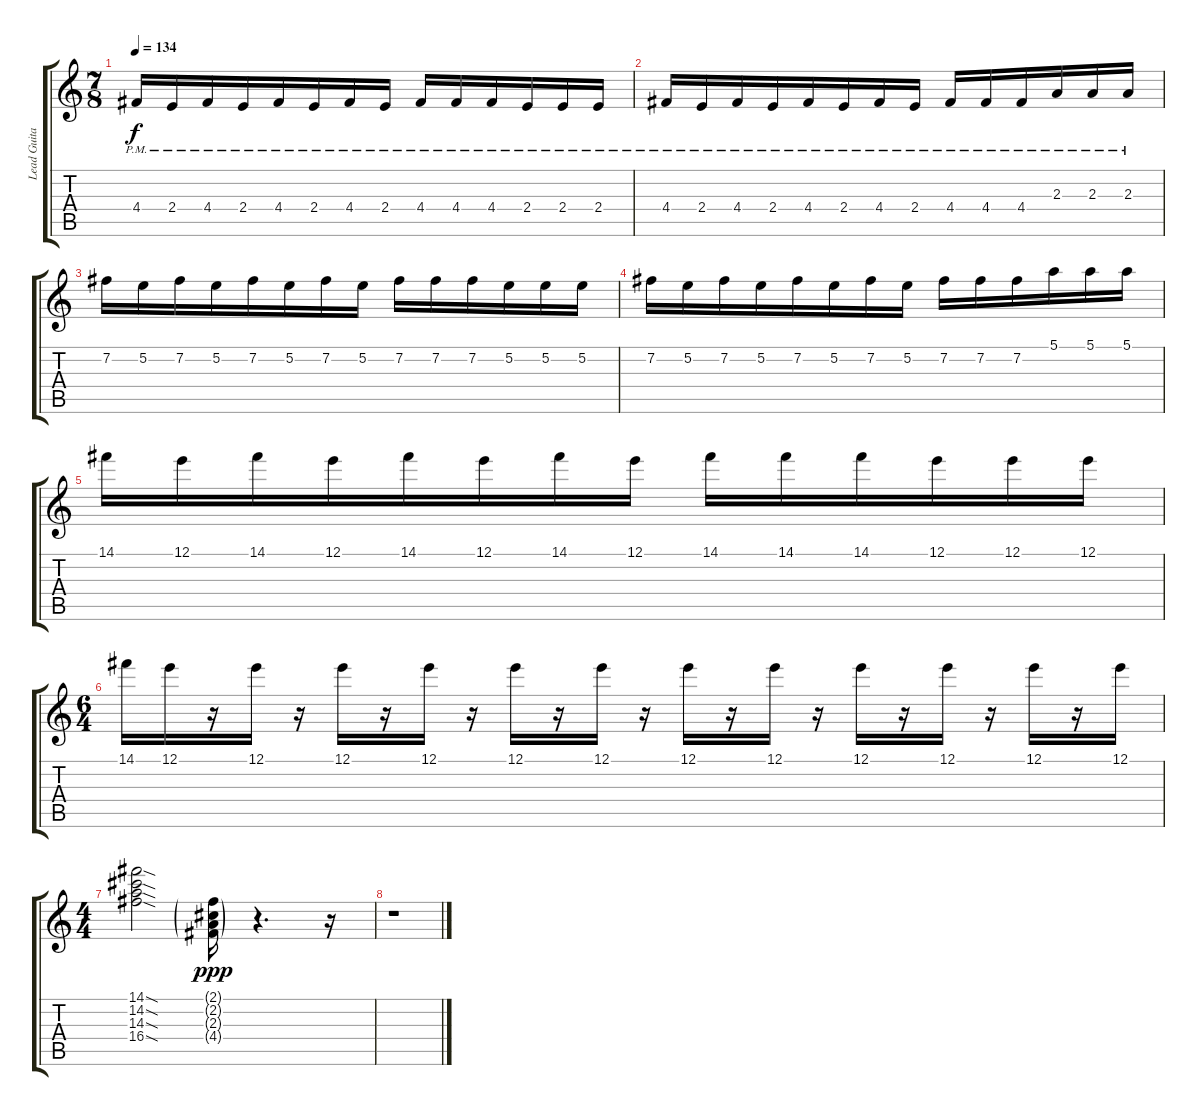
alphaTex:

\track ("Lead Guitar" "Lead Guita") {instrument distortionguitar}
\staff {score tabs}
\tuning (E4 B3 G3 D3 A2 E2) {hide}
\ts (7 8)
\tempo 134
\clef g2
\ks c
4.4{pm}.16{dy f} 2.4{pm}.16 4.4{pm}.16 2.4{pm}.16 4.4{pm}.16 2.4{pm}.16 4.4{pm}.16 2.4{pm}.16 4.4{pm}.16 4.4{pm}.16 4.4{pm}.16 2.4{pm}.16 2.4{pm}.16 2.4{pm}.16 |
4.4{pm}.16 2.4{pm}.16 4.4{pm}.16 2.4{pm}.16 4.4{pm}.16 2.4{pm}.16 4.4{pm}.16 2.4{pm}.16 4.4{pm}.16 4.4{pm}.16 4.4{pm}.16 2.3{pm}.16 2.3{pm}.16 2.3{pm}.16 |
7.2.16 5.2.16 7.2.16 5.2.16 7.2.16 5.2.16 7.2.16 5.2.16 7.2.16 7.2.16 7.2.16 5.2.16 5.2.16 5.2.16 |
7.2.16 5.2.16 7.2.16 5.2.16 7.2.16 5.2.16 7.2.16 5.2.16 7.2.16 7.2.16 7.2.16 5.1.16 5.1.16 5.1.16 |
14.1.16 12.1.16 14.1.16 12.1.16 14.1.16 12.1.16 14.1.16 12.1.16 14.1.16 14.1.16 14.1.16 12.1.16 12.1.16 12.1.16 |
\ts (6 4)
14.1.16 12.1.16 r.16 12.1.16 r.16 12.1.16 r.16 12.1.16 r.16 12.1.16 r.16 12.1.16 r.16 12.1.16 r.16 12.1.16 r.16 12.1.16 r.16 12.1.16 r.16 12.1.16 r.16 12.1.16 |
\ts (4 4)
(14.1{sod} 14.2{sod} 14.3{sod} 16.4{sod}).2 (2.1{g} 2.2{g} 2.3{g} 4.4{g}).16{dy ppp} r.4{d} r.16 |
r.1
